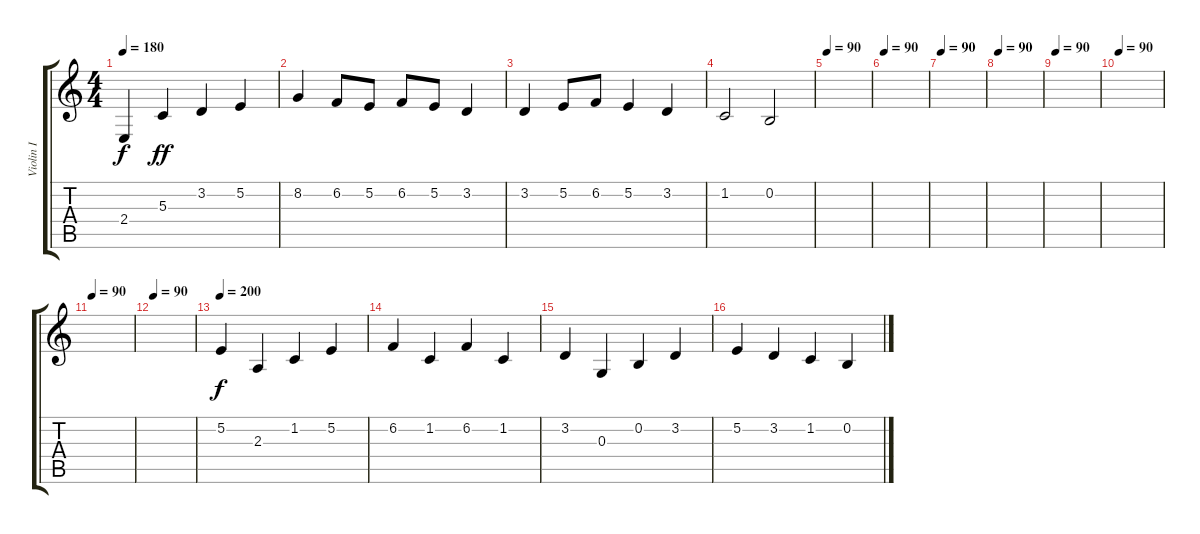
\track ("Violin I" "Violin I") {instrument violin}
\staff {score tabs}
\tuning (E4 B3 G3 D3 A2 E2) {hide}
\ts (4 4)
\tempo 180
\clef g2
\ks c
2.4{t}.4{dy f} 5.3.4{dy ff} 3.2.4 5.2.4 |
8.2.4 6.2.8 5.2.8 6.2.8 5.2.8 3.2.4 |
3.2.4 5.2.8 6.2.8 5.2.4 3.2.4 |
1.2.2 0.2.2 |
\tempo 90
|
\tempo 90
|
\tempo 90
|
\tempo 90
|
\tempo 90
|
\tempo 90
|
\tempo 90
|
\tempo 90
|
\tempo 200
5.2.4{dy f} 2.3.4 1.2.4 5.2.4 |
6.2.4 1.2.4 6.2.4 1.2.4 |
3.2.4 0.3.4 0.2.4 3.2.4 |
5.2.4 3.2.4 1.2.4 0.2.4
